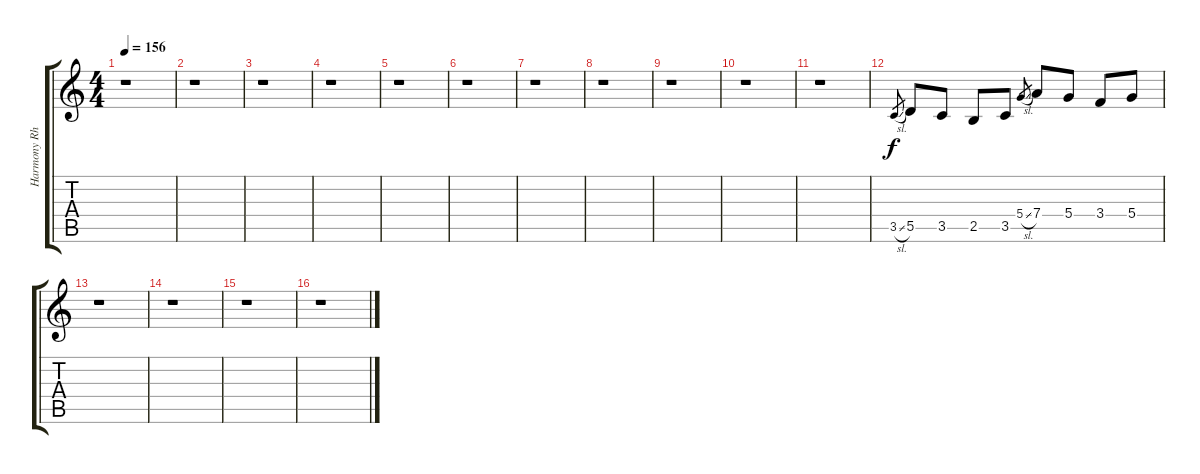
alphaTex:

\track ("Harmony Rhythm" "Harmony Rh") {instrument overdrivenguitar}
\staff {score tabs}
\tuning (E4 B3 G3 D3 A2 E2) {hide}
\ts (4 4)
\tempo 156
\clef g2
\ks c
r.1{dy f instrument overdrivenguitar} |
r.1 |
r.1 |
r.1 |
r.1 |
r.1 |
r.1 |
r.1 |
r.1 |
r.1 |
r.1 |
3.5{sl}.8{gr} 5.5.8 3.5.8 2.5.8 3.5.8 5.4{sl}.8{gr} 7.4.8 5.4.8 3.4.8 5.4.8 |
r.1 |
r.1 |
r.1 |
r.1
